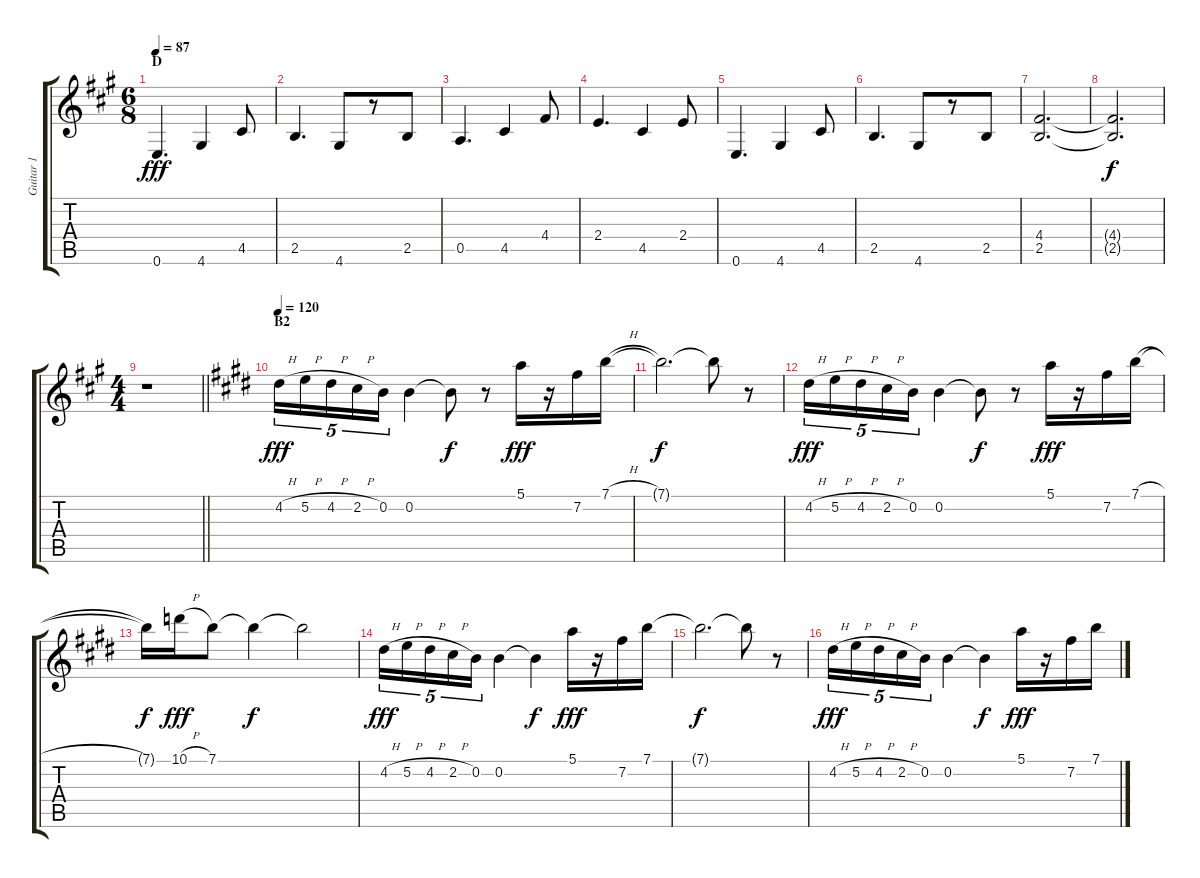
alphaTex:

\track ("Guitar 1" "Guitar 1") {instrument distortionguitar}
\staff {score tabs}
\tuning (E4 B3 G3 D3 A2 E2) {hide}
\ts (6 8)
\section ("" "D")
\tempo 87
\clef g2
\ks a
0.6.4{d dy fff} 4.6.4 4.5.8 |
2.5.4{d} 4.6.8 r.8 2.5.8 |
0.5.4{d} 4.5.4 4.4.8 |
2.4.4{d} 4.5.4 2.4.8 |
0.6.4{d} 4.6.4 4.5.8 |
2.5.4{d} 4.6.8 r.8 2.5.8 |
(4.4 2.5).2{d} |
(4.4{t} 2.5{t}).2{d dy f} |
\ts (4 4)
\barLineRight lightlight
r.1 |
\section ("" "B2")
\tempo 120
\ks e
4.2{h}.16{tu (5 4) dy fff} 5.2{h}.16{tu (5 4)} 4.2{h}.16{tu (5 4)} 2.2{h}.16{tu (5 4)} 0.2.16{tu (5 4)} 0.2.4 0.2{t}.8{dy f} r.8 5.1.16{dy fff} r.16 7.2.16 7.1{h}.16 |
7.1{t}.2{d dy f} 7.1{t}.8 r.8 |
4.2{h}.16{tu (5 4) dy fff} 5.2{h}.16{tu (5 4)} 4.2{h}.16{tu (5 4)} 2.2{h}.16{tu (5 4)} 0.2.16{tu (5 4)} 0.2.4 0.2{t}.8{dy f} r.8 5.1.16{dy fff} r.16 7.2.16 7.1{h}.16 |
7.1{t}.16{dy f} 10.1{h}.16{dy fff} 7.1.8 7.1{t}.4{dy f} 7.1{t}.2 |
4.2{h}.16{tu (5 4) dy fff} 5.2{h}.16{tu (5 4)} 4.2{h}.16{tu (5 4)} 2.2{h}.16{tu (5 4)} 0.2.16{tu (5 4)} 0.2.4 0.2{t}.4{dy f} 5.1.16{dy fff} r.16 7.2.16 7.1.16 |
7.1{t}.2{d dy f} 7.1{t}.8 r.8 |
4.2{h}.16{tu (5 4) dy fff} 5.2{h}.16{tu (5 4)} 4.2{h}.16{tu (5 4)} 2.2{h}.16{tu (5 4)} 0.2.16{tu (5 4)} 0.2.4 0.2{t}.4{dy f} 5.1.16{dy fff} r.16 7.2.16 7.1{h}.16
